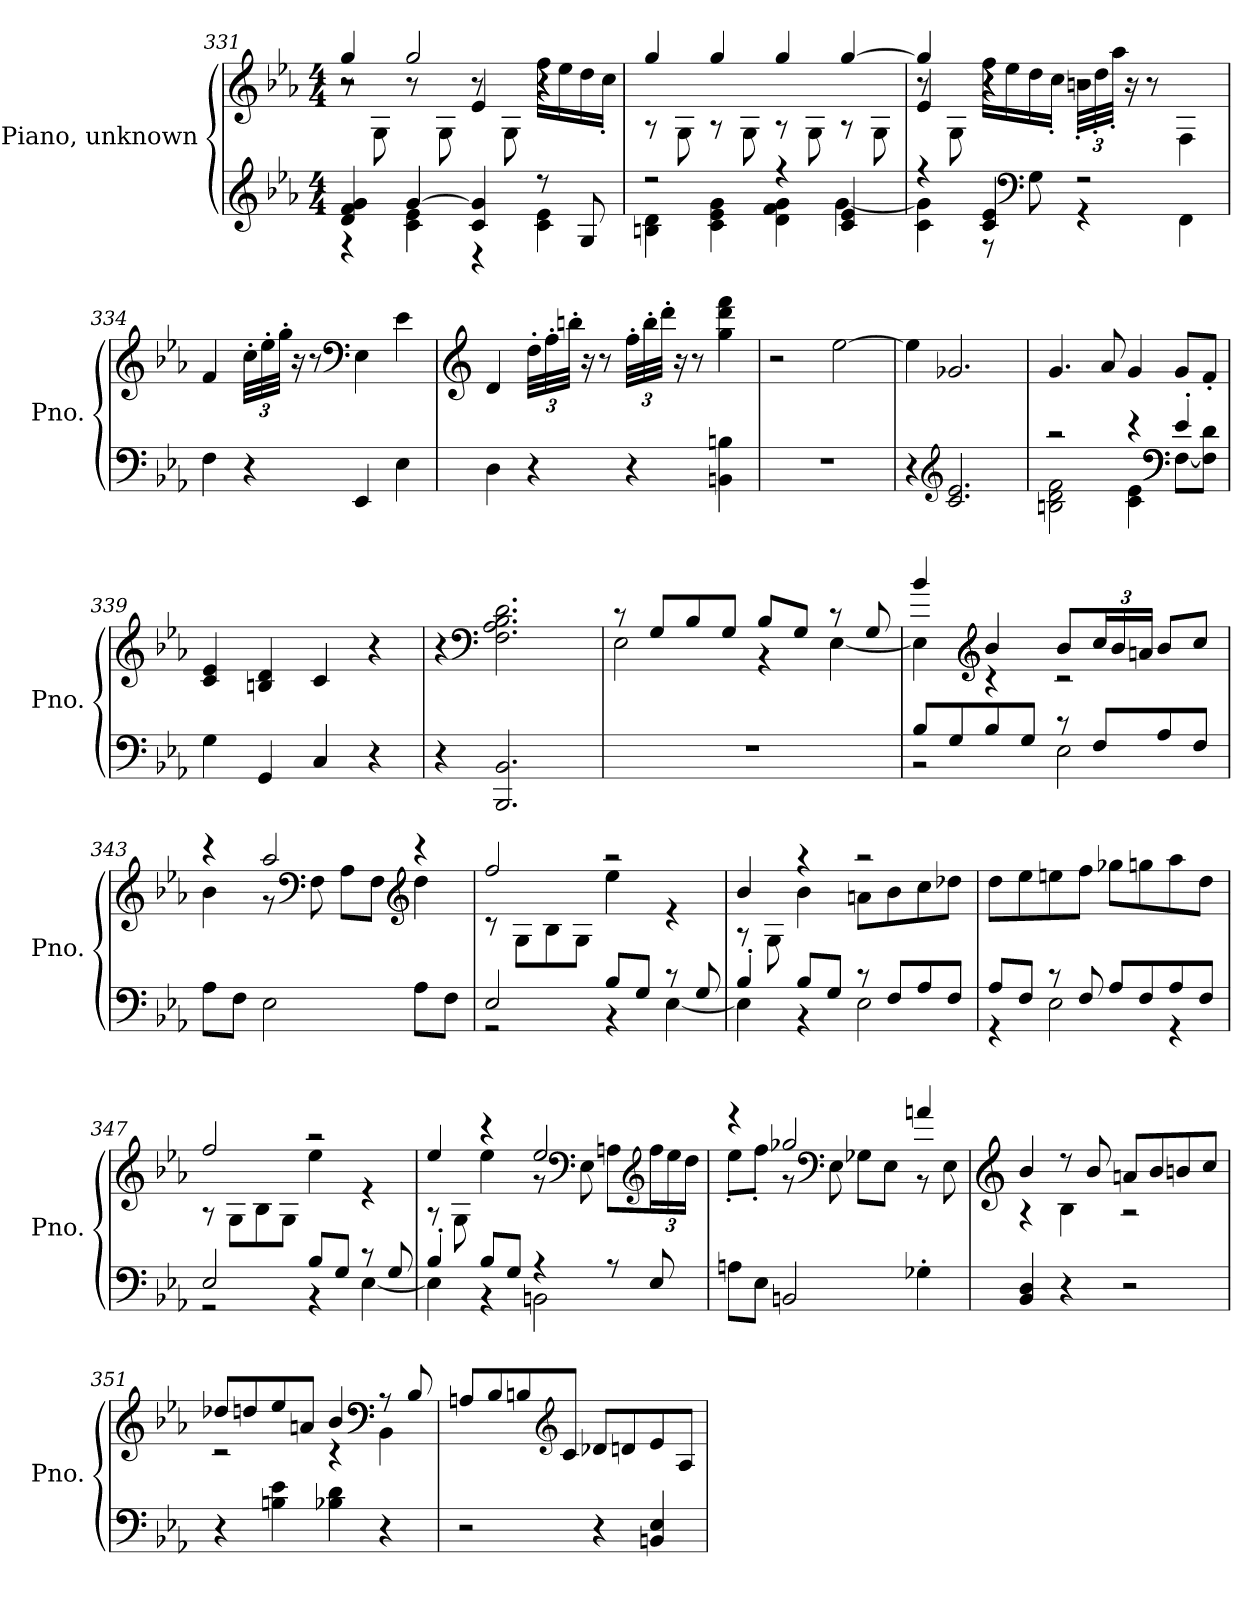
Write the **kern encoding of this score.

**kern	**kern
*part1	*part1
*staff2	*staff1
*I"Piano, unknown	*
*I'Pno.	*
*clefG2	*clefG2
*k[b-e-a-]	*k[b-e-a-]
*M4/4	*M4/4
=331	=331
*^	*^
*	*	*	*^
4d/ 4f/ 4g/	4r	4gg/	8r	2r
.	.	.	8G\	.
[4g/	4c\ 4e-\	2gg/	8r	.
.	.	.	8G\	.
4c/ 4g/]	4r	.	8r	4e-/
.	.	.	8G\	.
8r	4c\ 4e-\	4r	16ff\LL	4r
.	.	.	16ee-\	.
8G/	.	.	16dd\	.
.	.	.	16cc'\JJ	.
*	*	*	*v	*v
!!LO:PB:g=z
=332	=332	=332	=332
2r	4Bn\ 4d\	4gg/	8r
.	.	.	8G\
.	4c\ 4e-\ 4g\	4gg/	8r
.	.	.	8G\
4r	4d\ 4f\ 4g\	4gg/	8r
.	.	.	8G\
4c/ 4e-/	[4g\	[4gg/	8r
.	.	.	8G\
=333	=333	=333	=333
*	*	*	*^
4r	4c\ 4g\]	4gg/]	8r	4e-/
.	.	.	8G\	.
4c/ 4e-/	8r	4r	16ff\LL	4r
.	.	.	16ee-\	.
*clefF4	*	*	*	*
.	8G\	.	16dd\	.
.	.	.	16cc'\JJ	.
*	*	*	*Xbrackettup	*
2r	4r	2r	48bn'\LLL	2r
.	.	.	48dd'\	.
.	.	.	48aa-'\JJJ	.
.	.	.	16r	.
.	.	.	8r	.
.	4FF\	.	4F\	.
*v	*v	*	*	*
*	*v	*v	*v
=334	=334
4F\	4f/
4r	48cc'\LLL
.	48ee-'\
.	48gg'\JJJ
.	16r
.	8r
*	*clefF4
4EE-/	4E-\
4E-\	4e-\
!!LO:LB:g=z
=335	=335
*	*clefG2
4D\	4d/
4r	48dd'\LLL
.	48ff'\
.	48bbn'\JJJ
.	16r
.	8r
4r	48ff'\LLL
.	48bb'\
.	48ddd'\JJJ
.	16r
.	8r
4BBn\ 4Bn\	4gg\ 4ddd\ 4fff\
=336	=336
1r	2r
.	[2ee-\
=337	=337
4r	4ee-\]
*clefG2	*
2.c/ 2.e-/	2.g-X/
=338	=338
*^	*
2r	2Bn\ 2d\ 2f\	4.g/
.	.	8a-/
4r	4c\ 4e-\	4g/
*clefF4	*	*
4e-'/	[8F\L	8g/L
.	8F\] 8d\J	8f'/J
*v	*v	*
=339	=339
4G\	4c/ 4e-/
4GG/	4Bn/ 4d/
4C/	4c/
4r	4r
=340	=340
4r	4r
*	*clefF4
2.BBB-/ 2.BB-/	2.F\ 2.A-\ 2.B-\ 2.d\
!!LO:LB:g=z
=341	=341
*	*^
1r	8r	2E-\
.	8G/L	.
.	8B-/	.
.	8G/J	.
.	8B-/L	4r
.	8G/J	.
.	8r	[4E-\
.	8G/	.
=342	=342	=342
*^	*	*
8B-/L	2r	4b-/	4E-\]
8G/	.	.	.
*	*	*clefG2	*
8B-/	.	4b-/	4r
8G/J	.	.	.
8r	2E-\	8b-/L	2r
8F/L	.	24cc/L	.
.	.	24b-/	.
.	.	24an/JJ	.
8A-/	.	8b-/L	.
8F/J	.	8cc/J	.
*v	*v	*	*
=343	=343	=343
8A-\L	4r	4b-\
8F\J	.	.
2E-\	2aa-/	8r
*	*clefF4	*
.	.	8F\
.	.	8A-\L
.	.	8F\J
*	*clefG2	*
8A-\L	4r	4dd\
8F\J	.	.
=344	=344	=344
*^	*	*
2E-/	2r	2ff/	8r
.	.	.	8G\L
.	.	.	8B-\
.	.	.	8G\J
8B-/L	4r	2r	4ee-\
8G/J	.	.	.
8r	[4E-\	.	4r
8G/	.	.	.
!!LO:LB:g=z	!!
=345	=345	=345	=345
4B-'/	4E-\]	4b-/	8r
.	.	.	8G\
8B-/L	4r	4r	4b-\
8G/J	.	.	.
8r	2E-\	2r	8an\L
8F/L	.	.	8b-\
8A-/	.	.	8cc\
8F/J	.	.	8dd-X\J
*	*	*v	*v
=346	=346	=346
8A-/L	4r	8dd\L
8F/J	.	8ee-\
8r	2E-\	8een\
8F/	.	8ff\J
8A-/L	.	8gg-X\L
8F/	.	8ggn\
8A-/	4r	8aa-\
8F/J	.	8dd\J
=347	=347	=347
*	*	*^
2E-/	2r	2ff/	8r
.	.	.	8G\L
.	.	.	8B-\
.	.	.	8G\J
8B-/L	4r	2r	4ee-\
8G/J	.	.	.
8r	[4E-\	.	4r
8G/	.	.	.
!!LO:LB:g=z	!!
=348	=348	=348	=348
4B-'/	4E-\]	4ee-/	8r
.	.	.	8G\
8B-/L	4r	4r	4ee-\
8G/J	.	.	.
4r	2BBn\	2ee-/	8r
*	*	*clefF4	*
.	.	.	8E-\
8r	.	.	8An\L
*	*	*clefG2	*
8E-/	.	.	24ff\L
.	.	.	24ee-\
.	.	.	24dd\JJ
*v	*v	*	*
=349	=349	=349
8An\L	4r	8ee-'\L
8E-\J	.	8ff'\J
2BBn/	2gg-X/	8r
*	*clefF4	*
.	.	8E-\
.	.	8G-X\L
.	.	8E-\J
4G-X'\	4an/	8r
.	.	8E-\
=350	=350	=350
*	*clefG2	*
4BB-/ 4D/	4b-/	4r
4r	8r	4B-\
.	8b-/	.
2r	8an/L	2r
.	8b-/	.
.	8bn/	.
.	8cc/J	.
!!LO:LB:g=z	!!
=351	=351	=351
4r	8dd-X/L	2r
.	8ddn/	.
4Bn\ 4e-\	8ee-/	.
.	8an/J	.
4B-X\ 4d\	4b-/	4r
*	*clefF4	*
4r	8r	4BB-\
.	8B-/	.
*	*v	*v
=352	=352
2r	8An/L
.	8B-/
.	8Bn/
*	*clefG2
.	8c/J
4r	8d-X/L
.	8dn/
4BBn/ 4E-/	8e-/
.	8A/J
=	=
*-	*-
